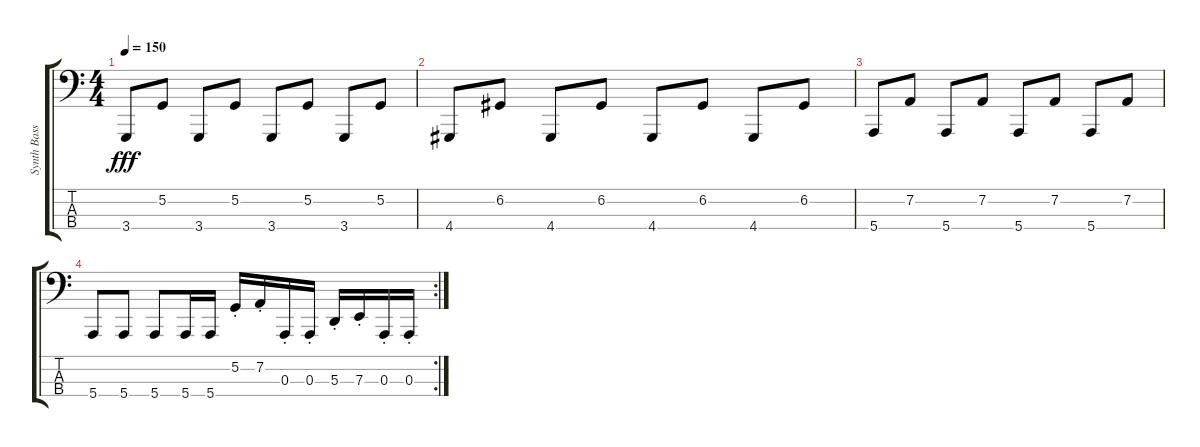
\track ("Synth Bass" "Synth Bass") {instrument synthbrass1}
\staff {score tabs}
\tuning (G2 D2 A1 E1) {hide}
\ts (4 4)
\tempo 150
\clef f4
\ks c
3.4.8{dy fff} 5.2.8 3.4.8 5.2.8 3.4.8 5.2.8 3.4.8 5.2.8 |
4.4.8 6.2.8 4.4.8 6.2.8 4.4.8 6.2.8 4.4.8 6.2.8 |
5.4.8 7.2.8 5.4.8 7.2.8 5.4.8 7.2.8 5.4.8 7.2.8 |
\rc 2
5.4.8 5.4.8 5.4.8 5.4.16 5.4.16 5.2{st}.16 7.2{st}.16 0.3{st}.16 0.3{st}.16 5.3{st}.16 7.3{st}.16 0.3{st}.16 0.3{st}.16
